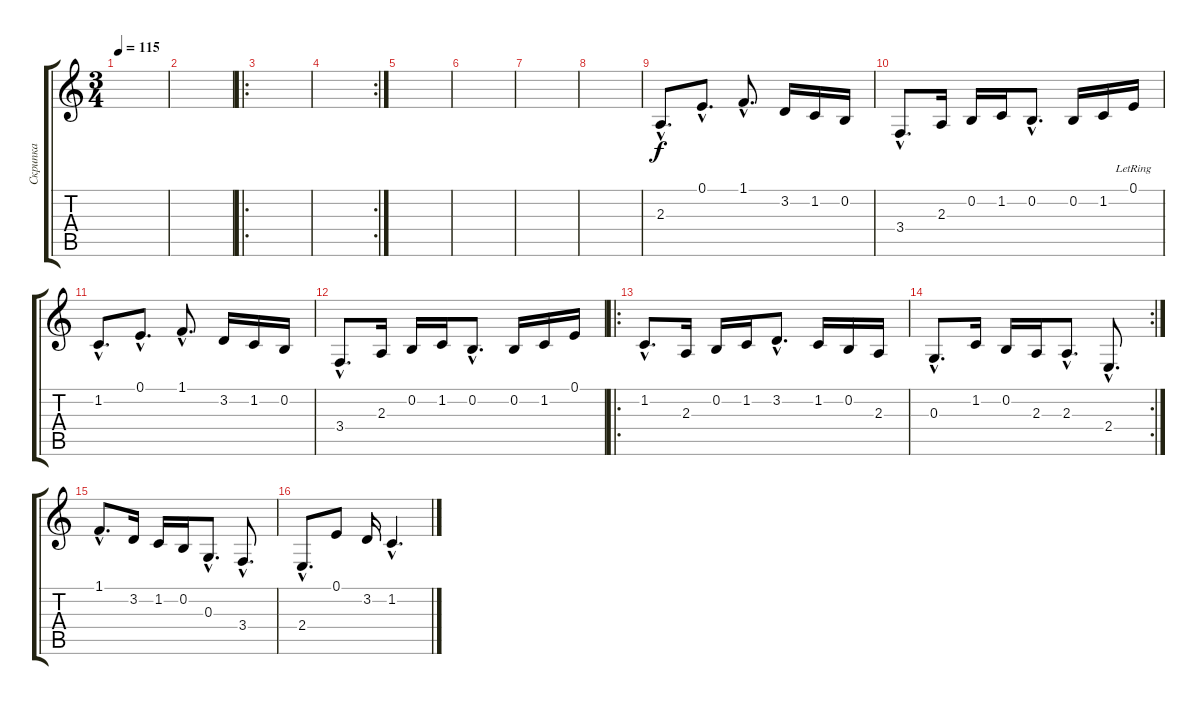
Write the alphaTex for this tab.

\track ("Скрипка" "Скрипка") {instrument cello}
\staff {score tabs}
\tuning (E4 B3 G3 D3 A2 E2) {hide}
\ts (3 4)
\tempo 115
\clef g2
\ks c
|
|
\ro
|
\rc 2
|
|
|
|
|
2.3{hac}.8{d} 0.1{hac}.8{d} 1.1{hac}.8{d} 3.2.16 1.2.16 0.2.16 |
3.4{hac}.8{d} 2.3.16 0.2.16 1.2.16 0.2{hac}.8{d} 0.2.16 1.2.16 0.1{lr}.16 |
1.2{hac}.8{d} 0.1{hac}.8{d} 1.1{hac}.8{d} 3.2.16 1.2.16 0.2.16 |
3.4{hac}.8{d} 2.3.16 0.2.16 1.2.16 0.2{hac}.8{d} 0.2.16 1.2.16 0.1.16 |
\ro
1.2{hac}.8{d} 2.3.16 0.2.16 1.2.16 3.2{hac}.8{d} 1.2.16 0.2.16 2.3.16 |
\rc 2
0.3{hac}.8{d} 1.2.16 0.2.16 2.3.16 2.3{hac}.8{d} 2.4{hac}.8{d} |
1.1{hac}.8{d} 3.2.16 1.2.16 0.2.16 0.3{hac}.8{d} 3.4{hac}.8{d} |
2.4{hac}.8{d} 0.1.8 3.2.16 1.2{hac}.4{d}
